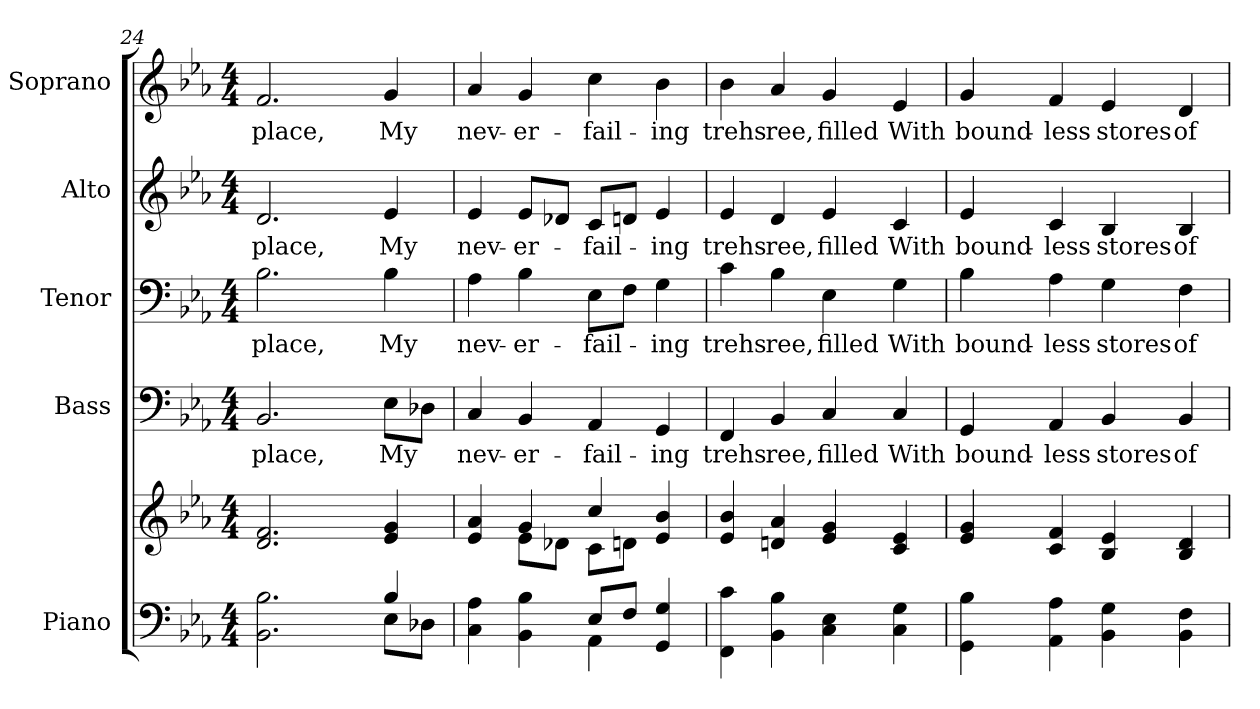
**kern	**kern	**kern	**text	**kern	**text	**kern	**text	**kern	**text
*part5	*part5	*part4	*part4	*part3	*part3	*part2	*part2	*part1	*part1
*staff6	*staff5	*staff4	*staff4	*staff3	*staff3	*staff2	*staff2	*staff1	*staff1
*I"Piano	*	*I"Bass	*	*I"Tenor	*	*I"Alto	*	*I"Soprano	*
*I'Pno.	*	*I'B.	*	*I'T.	*	*I'A.	*	*I'S.	*
*clefF4	*clefG2	*clefF4	*	*clefF4	*	*clefG2	*	*clefG2	*
*k[b-e-a-]	*k[b-e-a-]	*k[b-e-a-]	*	*k[b-e-a-]	*	*k[b-e-a-]	*	*k[b-e-a-]	*
*E-:	*E-:	*E-:	*	*E-:	*	*E-:	*	*E-:	*
*M4/4	*M4/4	*M4/4	*	*M4/4	*	*M4/4	*	*M4/4	*
=24	=24	=24	=24	=24	=24	=24	=24	=24	=24
*^	*	*	*	*	*	*	*	*	*
!	!	!	!	!LO:LY:b:color=#000000	!	!	!	!	!	!
!	!	!	!	!	!	!LO:LY:b:color=#000000	!	!	!	!
!	!	!	!	!	!	!	!	!LO:LY:b:color=#000000	!	!
!	!	!	!	!	!	!	!	!	!	!LO:LY:b:color=#000000
2.BB-i\ 2.B-i	2ryy	2.di/ 2.fi	2.BB-i/	place,	2.B-i\	place,	2.di/	place,	2.fi/	place,
.	4ryy	.	.	.	.	.	.	.	.	.
!	!	!	!	!LO:LY:b:color=#000000	!	!	!	!	!	!
!	!	!	!	!	!	!LO:LY:b:color=#000000	!	!	!	!
!	!	!	!	!	!	!	!	!LO:LY:b:color=#000000	!	!
!	!	!	!	!	!	!	!	!	!	!LO:LY:b:color=#000000
4B-i/	8E-i\L	4e-i/ 4gi	8E-i\L	My	4B-i\	My	4e-i/	My	4gi/	My
.	8D-Xi\J	.	8D-Xi\J	.	.	.	.	.	.	.
!!LO:PB:g=z
=25	=25	=25	=25	=25	=25	=25	=25	=25	=25	=25
*	*	*^	*	*	*	*	*	*	*	*
!	!	!	!	!	!LO:LY:b:color=#000000	!	!	!	!	!	!
!	!	!	!	!	!	!	!LO:LY:b:color=#000000	!	!	!	!
!	!	!	!	!	!	!	!	!	!LO:LY:b:color=#000000	!	!
!	!	!	!	!	!	!	!	!	!	!	!LO:LY:b:color=#000000
4Ci\ 4A-i	2ryy	4e-i/ 4a-i	4ryy	4Ci/	nev-	4A-i\	nev-	4e-i/	nev-	4a-i/	nev-
!	!	!	!	!	!LO:LY:b:color=#000000	!	!	!	!	!	!
!	!	!	!	!	!	!	!LO:LY:b:color=#000000	!	!	!	!
!	!	!	!	!	!	!	!	!	!LO:LY:b:color=#000000	!	!
!	!	!	!	!	!	!	!	!	!	!	!LO:LY:b:color=#000000
4BB-i\ 4B-i	.	4gi/	8e-i\L	4BB-i/	-er-	4B-i\	-er-	8e-i/L	-er-	4gi/	-er-
.	.	.	8d-Xi\J	.	.	.	.	8d-Xi/J	.	.	.
!	!	!	!	!	!LO:LY:b:color=#000000	!	!	!	!	!	!
!	!	!	!	!	!	!	!LO:LY:b:color=#000000	!	!	!	!
!	!	!	!	!	!	!	!	!	!LO:LY:b:color=#000000	!	!
!	!	!	!	!	!	!	!	!	!	!	!LO:LY:b:color=#000000
8E-i/L	4AA-i\	4cci/	8ci\L	4AA-i/	-fail-	8E-i\L	-fail-	8ci/L	-fail-	4cci\	-fail-
8Fi/J	.	.	8dni\J	.	.	8Fi\J	.	8dni/J	.	.	.
!	!	!	!	!	!LO:LY:b:color=#000000	!	!	!	!	!	!
!	!	!	!	!	!	!	!LO:LY:b:color=#000000	!	!	!	!
!	!	!	!	!	!	!	!	!	!LO:LY:b:color=#000000	!	!
!	!	!	!	!	!	!	!	!	!	!	!LO:LY:b:color=#000000
4GGi/ 4Gi	4ryy	4e-i/ 4b-i	4ryy	4GGi/	-ing	4Gi\	-ing	4e-i/	-ing	4b-i\	-ing
*v	*v	*	*	*	*	*	*	*	*	*	*
*	*v	*v	*	*	*	*	*	*	*	*
=26	=26	=26	=26	=26	=26	=26	=26	=26	=26
*^	*^	*	*	*	*	*	*	*	*
!	!	!	!	!	!LO:LY:b:color=#000000	!	!	!	!	!	!
*v	*v	*	*	*	*	*	*	*	*	*	*
*	*v	*v	*	*	*	*	*	*	*	*
*^	*^	*	*	*	*	*	*	*	*
!	!	!	!	!	!	!	!LO:LY:b:color=#000000	!	!	!	!
*v	*v	*	*	*	*	*	*	*	*	*	*
*	*v	*v	*	*	*	*	*	*	*	*
*^	*^	*	*	*	*	*	*	*	*
!	!	!	!	!	!	!	!	!	!LO:LY:b:color=#000000	!	!
*v	*v	*	*	*	*	*	*	*	*	*	*
*	*v	*v	*	*	*	*	*	*	*	*
*^	*^	*	*	*	*	*	*	*	*
!	!	!	!	!	!	!	!	!	!	!	!LO:LY:b:color=#000000
*v	*v	*	*	*	*	*	*	*	*	*	*
*	*v	*v	*	*	*	*	*	*	*	*
4FFi\ 4ci	4e-i/ 4b-i	4FFi/	trehs	4ci\	trehs	4e-i/	trehs	4b-i\	trehs
!	!	!	!LO:LY:b:color=#000000	!	!	!	!	!	!
!	!	!	!	!	!LO:LY:b:color=#000000	!	!	!	!
!	!	!	!	!	!	!	!LO:LY:b:color=#000000	!	!
!	!	!	!	!	!	!	!	!	!LO:LY:b:color=#000000
4BB-i\ 4B-i	4dni/ 4a-i	4BB-i/	ree,	4B-i\	ree,	4di/	ree,	4a-i/	ree,
!	!	!	!LO:LY:b:color=#000000	!	!	!	!	!	!
!	!	!	!	!	!LO:LY:b:color=#000000	!	!	!	!
!	!	!	!	!	!	!	!LO:LY:b:color=#000000	!	!
!	!	!	!	!	!	!	!	!	!LO:LY:b:color=#000000
4Ci\ 4E-i	4e-i/ 4gi	4Ci/	filled	4E-i\	filled	4e-i/	filled	4gi/	filled
!	!	!	!LO:LY:b:color=#000000	!	!	!	!	!	!
!	!	!	!	!	!LO:LY:b:color=#000000	!	!	!	!
!	!	!	!	!	!	!	!LO:LY:b:color=#000000	!	!
!	!	!	!	!	!	!	!	!	!LO:LY:b:color=#000000
4Ci\ 4Gi	4ci/ 4e-i	4Ci/	With	4Gi\	With	4ci/	With	4e-i/	With
!!LO:PB:g=z
=27	=27	=27	=27	=27	=27	=27	=27	=27	=27
!	!	!	!LO:LY:b:color=#000000	!	!	!	!	!	!
!	!	!	!	!	!LO:LY:b:color=#000000	!	!	!	!
!	!	!	!	!	!	!	!LO:LY:b:color=#000000	!	!
!	!	!	!	!	!	!	!	!	!LO:LY:b:color=#000000
4GGi\ 4B-i	4e-i/ 4gi	4GGi/	bound-	4B-i\	bound-	4e-i/	bound-	4gi/	bound-
!	!	!	!LO:LY:b:color=#000000	!	!	!	!	!	!
!	!	!	!	!	!LO:LY:b:color=#000000	!	!	!	!
!	!	!	!	!	!	!	!LO:LY:b:color=#000000	!	!
!	!	!	!	!	!	!	!	!	!LO:LY:b:color=#000000
4AA-i\ 4A-i	4ci/ 4fi	4AA-i/	-less	4A-i\	-less	4ci/	-less	4fi/	-less
!	!	!	!LO:LY:b:color=#000000	!	!	!	!	!	!
!	!	!	!	!	!LO:LY:b:color=#000000	!	!	!	!
!	!	!	!	!	!	!	!LO:LY:b:color=#000000	!	!
!	!	!	!	!	!	!	!	!	!LO:LY:b:color=#000000
4BB-i\ 4Gi	4B-i/ 4e-i	4BB-i/	stores	4Gi\	stores	4B-i/	stores	4e-i/	stores
!	!	!	!LO:LY:b:color=#000000	!	!	!	!	!	!
!	!	!	!	!	!LO:LY:b:color=#000000	!	!	!	!
!	!	!	!	!	!	!	!LO:LY:b:color=#000000	!	!
!	!	!	!	!	!	!	!	!	!LO:LY:b:color=#000000
4BB-i\ 4Fi	4B-i/ 4di	4BB-i/	of	4Fi\	of	4B-i/	of	4di/	of
=	=	=	=	=	=	=	=	=	=
*-	*-	*-	*-	*-	*-	*-	*-	*-	*-
